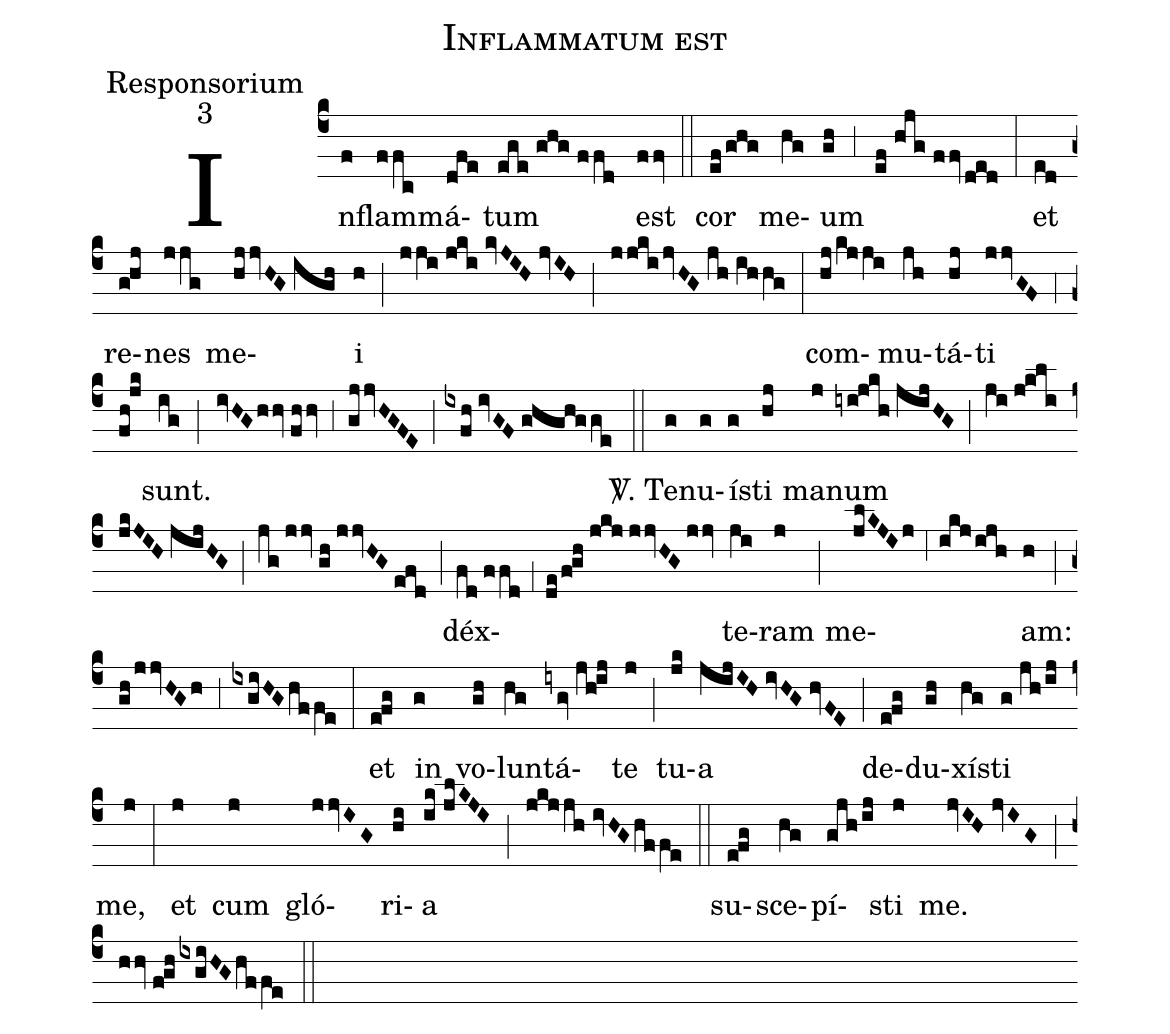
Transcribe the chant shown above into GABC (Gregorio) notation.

name:Inflammatum est;
office-part:Responsorium;
mode:3;
%%
(c4) In(f)flam(ffc)má(dfe)tum(ege//ghg//ffd) est(ffv) (::)
cor(ef/ghg) me(hg)um(gh) (,3) (ef//hjg//ffv/ded) (:)
et(ed) re(g!hj)nes(jjg) me(hjjvHG//igh)i(h) (;) (jji//jki//kvJIH//jvIH) (;) (jjki/jvHG//jh//ihhg) (:)
com(hj/kjji)mu(jh)tá(hj)ti(jjvGF) (,4) (fh!jk) sunt.(ig) (;) (ivHG/hhv//fhhv) (,3) (gjjvHGFE) (;) (ixfh//ivGF//ghghgge) (::)

<sp>V/</sp>. Te(g)nu(g)í(g)sti(hj) ma(j)num(iyi!jkh//jijHG) (;) (ji//j!kli//jkJIH//jijHG) (;) (jg//jjv//gh//jjvHG//efd) (;) déx(fd//ffd,1de/f!gh//jkj//jjvHG//jjv)te(ji)ram(j) (;) me(jlKJIj,6ikj/ijh)am:(h) (;) (gh/jjvHGh) (,3) (ixgiHG/hffe) (:)
et(e!fg) in(g) vo(gh)lun(hg)tá(iygv//jh!ij)te(j) (;) tu(jk)a(jijIH//ivHG//hvFE) (;) de(e!fg)du(gh)xí(hg)sti(g//jh/ij) me,(j) (:)
et(j) cum(j) gló(jjvIG)ri(hi)a(ik//jlKJI) (;) (jkjjh//ivHG/hffe) (::)
su(e!fg)sce(hg)pí(gjh/ij)sti(j) me.(jvIH//jvIG) (;) (hhv//f!gh/ixgiHG/hffe) (::)
